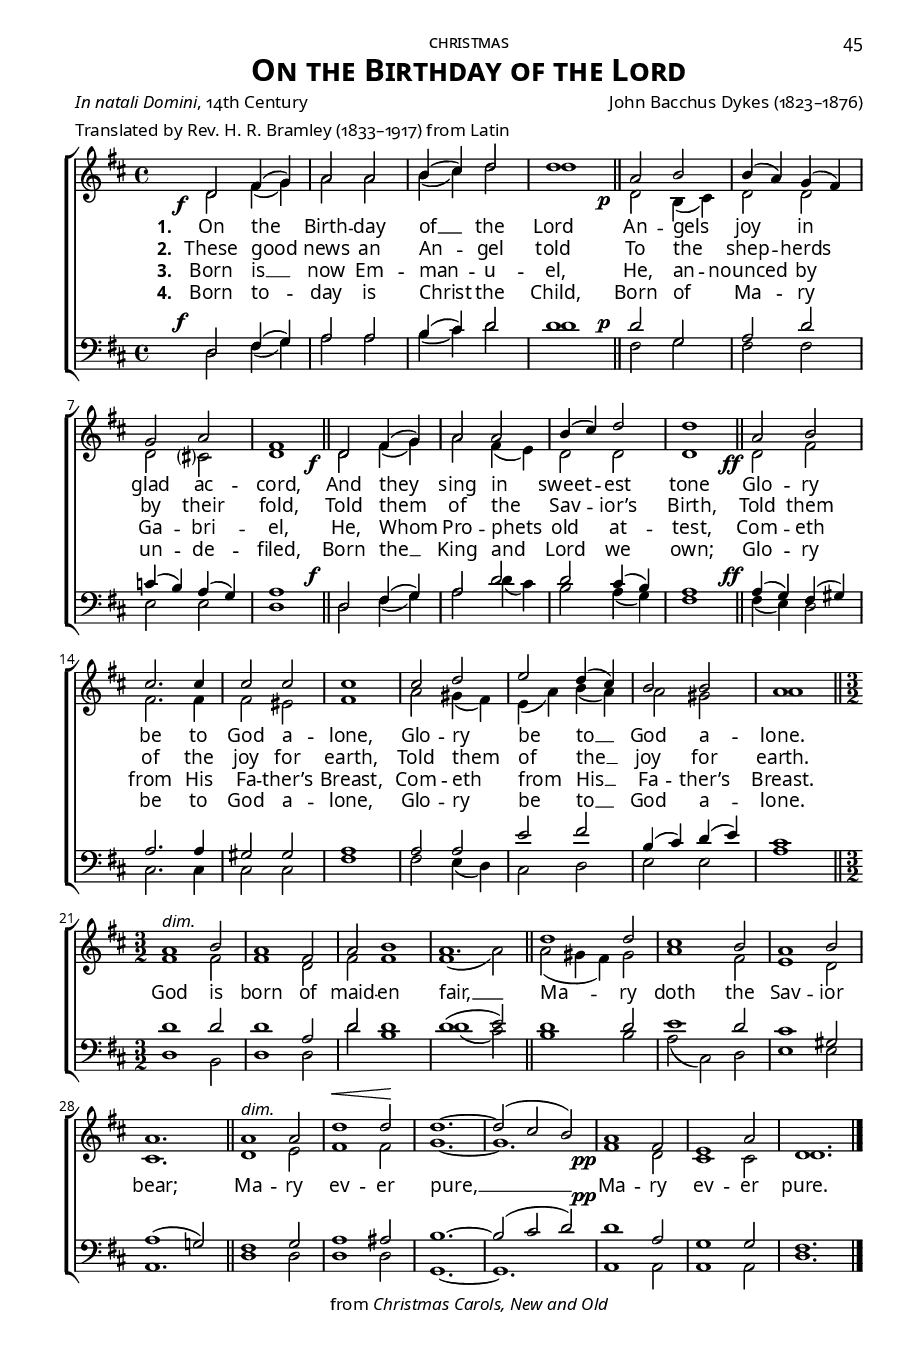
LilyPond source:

\version "2.14.2"
\include "util.ly"
\header {
  title = \markup{\override #'(font-name . "Garamond Premier Pro Semibold"){ \abs-fontsize #15 \smallCapsOldStyle"On the Birthday of the Lord"}}
  poet = \markup\concat{\italic"In natali Domini" \oldStyleNum", 14th Century"}
  meter = \markup\oldStyleNum"Translated by Rev. H. R. Bramley (1833–1917) from Latin"
  composer = \markup\oldStyleNum"John Bacchus Dykes (1823–1876)"
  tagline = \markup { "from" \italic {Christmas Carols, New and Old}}
}
\paper {
  %print-all-headers = ##t
  paper-height = 9\in
  paper-width = 6\in
  indent = 0\in
  %system-system-spacing = #'((basic-distance . 10) (padding . 0))
  system-system-spacing =
    #'((basic-distance . 0)
       (minimum-distance . 0)
       (padding . -15)
       (stretchability . 100))
  ragged-last-bottom = ##f
  ragged-bottom = ##f
  two-sided = ##t
  inner-margin = 0.5\in
  outer-margin = 0.25\in
  top-margin = 0.25\in
  bottom-margin = 0.25\in
  first-page-number = #045
  print-first-page-number = ##t
  headerLine = \markup{\override #'(font-name . "Garamond Premier Pro") \smallCapsOldStyle"christmas"}
  oddHeaderMarkup = \markup\fill-line{
     \override #'(font-name . "Garamond Premier Pro")\abs-fontsize #8.5
     \combine 
        \fill-line{"" \on-the-fly #print-page-number-check-first
        \oldStylePageNum""
        }
        \fill-line{\headerLine}
  }
  evenHeaderMarkup = \markup {
     \override #'(font-name . "Garamond Premier Pro")\abs-fontsize #8.5
     \combine
        \on-the-fly #print-page-number-check-first
        \oldStylePageNum""
        \fill-line{\headerLine}
  }
}
#(set-global-staff-size 15) \paper{ #(define fonts (make-pango-font-tree "GoudyOlSt BT" "Garamond Premier Pro" "Garamond Premier Pro" (/ 15 20))) }
global = {
  \key d \major
  \time 4/4
  \override DynamicLineSpanner #'staff-padding = #0.0
  \override DynamicLineSpanner #'Y-extent = #'(1 . 1)
  \override DynamicText #'X-offset = #-4
}

sopMusic = \relative c' {
  d2_\f fis4( g) |
  a2 a |
  b4( cis) d2 |
  d1 \bar "||"
  a2_\p b |
  b4( a) g( fis) |
  
  g2 a |
  fis1 \bar "||"
  d2_\f fis4( g) |
  a2 a |
  b4( cis) d2 |
  d1 \bar "||"
  
  a2_\ff b |
  cis2. cis4 |
  cis2 cis |
  cis1 |
  cis2 d |
  e d4( cis) |
  b2 b |
  a1 \bar "||"
  \time 3/2 \break
  a1^\markup\italic"dim." b2 |
  a1 fis2 |
  a2 b1 |
  a1. \bar "||"
  
  d1 d2 |
  cis1 b2 |
  a1 b2 |
  a1. \bar "||"
  a1^\markup\italic"dim." a2 |
  
  d1^\< d2\! |
  d1.~ |
  d2( cis b) |
  a1_\pp fis2 e1 a2 |
  d,1. \bar "|."
}
sopWords = \lyricmode {
  \repeat unfold 42 { \skip 1 }
%  Ma -- ry
}

altoMusic = \relative c' {
  d2 fis4( g) |
  a2 a |
  b4( cis) d2 |
  d1 \bar "||"
  d,2 b4( cis) |
  d2 d |
  
  d cis? |
  d1 \bar "||"
  d2 fis4( g) |
  a2 fis4( e) |
  d2 d |
  d1 \bar "||"
  
  d2 fis |
  fis2. fis4 |
  fis2 eis |
  fis1 |
  a2 gis4( fis) |
  e( a) b( a) |
  
  a2 gis |
  a1 \bar "||"
  \time 3/2
  fis1 fis2 |
  fis1 d2 |
  fis2 fis1 |
  fis1( a2) \bar "||"
  
  a2( gis4 fis) gis2 |
  a1 fis2 |
  e1 d2 |
  cis1. \bar "||"
  d1 e2 |
  
  fis1 fis2 |
  g1.~ g1. |
  fis1 d2 |
  cis1 cis2 |
  d1. \bar "|."
}
altoWords = \lyricmode {
  \dropLyricsIX
  \set stanza = #"1. "
  On the Birth -- day of __ \set associatedVoice = "sopranos" the Lord \unset associatedVoice
  An -- gels joy in glad ac -- cord,
  And they sing in sweet -- est tone
  Glo -- ry be to God a -- lone,
  
  Glo -- ry be \set associatedVoice = "sopranos" to __ God a -- lone. \unset associatedVoice
  
  God is born of maid -- en fair, __
  Ma -- ry doth the Sav -- ior bear;
  \set associatedVoice = "sopranos"
  Ma -- ry ev -- er pure, __
  Ma -- ry ev -- er pure.
}
altoWordsII = \lyricmode {
  \dropLyricsIX
%\markup\italic
  \set stanza = #"2. "
  These good news an An -- \set associatedVoice = "sopranos" gel told \unset associatedVoice
  To the shep -- herds by their fold,
  Told them of the Sav -- ior’s Birth,
  Told them of the joy for earth,
  Told them of \set associatedVoice = "sopranos" the __ joy for earth.
}
altoWordsIII = \lyricmode {
  \dropLyricsIX
  \set stanza = #"3. "
  Born is __ now Em -- man -- \set associatedVoice = "sopranos" u -- el, \unset associatedVoice
  He, an -- nounced by Ga -- bri -- el,
  He, Whom Pro -- phets old at -- test,
  Com -- eth from His Fa -- ther’s Breast,
  Com -- eth from \set associatedVoice = "sopranos" His __ Fa -- ther’s Breast.
}
altoWordsIV = \lyricmode {
  \dropLyricsIX
  \set stanza = #"4. "
  Born to -- day is Christ \set associatedVoice = "sopranos" the Child, \unset associatedVoice
  Born of Ma -- ry un -- de -- filed,
  Born the __ King and Lord we own;
  Glo -- ry be to God a -- lone,
  Glo -- ry be \set associatedVoice = "sopranos" to __ God a -- lone.
}
altoWordsV = \lyricmode {
  \set stanza = #"5. "
  \set ignoreMelismata = ##t
}
altoWordsVI = \lyricmode {
  \set stanza = #"6. "
  \set ignoreMelismata = ##t
}
tenorMusic = \relative c {
  d2^\f fis4( g) |
  a2 a |
  b4( cis) d2 |
  d1 \bar "||"
  
  d2^\p g, |
  a d |
  
  c4( b) a( g) |
  a1 \bar "||"
  d,2^\f fis4( g) |
  a2 d |
  d cis4( b) |
  a1 \bar "||"
  
  a4(^\ff g) fis( gis) |
  a2. a4 |
  gis2 gis |
  a1 |
  a2 a |
  e' fis |
  
  b,4( cis) d( e) |
  cis1 \bar "||"
  \time 3/2
  d1 d2 |
  d1 a2 |
  d2 d1 |
  d1( e2) \bar "||"
  
  d1 d2 |
  e1 d2 |
  cis1 gis2 |
  a1( g!2) \bar "||"
  fis1 g2 |
  
  a1 ais2 |
  b1.~ |
  b2( cis d) |
  d1^\pp a2 |
  g1 g2 |
  fis1. \bar "|."
}
tenorWords = \lyricmode {
  \repeat unfold 42 { \skip 1 }
  %Ma -- ry
}

bassMusic = \relative c {
  d2 fis4( g) |
  a2 a |
  b4( cis) d2 |
  d1 \bar "||"
  fis,2 g |
  fis fis |
  
  e e |
  d1 \bar "||"
  d2 fis4( g) |
  a2 d4( cis) |
  b2 a4( g) |
  fis1 \bar "||"
  
  fis4( e) d2 |
  cis2. cis4 |
  cis2 cis |
  fis1 |
  fis2 e4( d) |
  cis2 d |
  
  e e |
  a1 \bar "||"
  \time 3/2
  d,1 b2 |
  d1 d2 |
  d'2 b1 |
  d1( cis2) \bar "||"
  
  b1 b2 |
  a2( cis,) d |
  e1 e2 |
  a,1. \bar "||"
  d1 d2 |
  
  d1 d2 |
  g,1.~ |
  g |
  a1 a2 |
  a1 a2 |
  d1. \bar "|."
}
bassWords = \lyricmode {

}

pianoRH = \relative c' {
  
}
pianoLH = \relative c' {
  
}

\score {
  <<
   \new ChoirStaff <<
    \new Staff = women <<
      \new Voice = "sopranos" { \voiceOne << \global \sopMusic >> }
      \new Voice = "altos" { \voiceTwo << \global \altoMusic >> }
    >>
    \new Lyrics \with { alignAboveContext = #"women" \override VerticalAxisGroup #'nonstaff-relatedstaff-spacing = #'((basic-distance . 0) (padding . -1))} \lyricsto "sopranos" \sopWords
     \new Lyrics = "altosVI"  \with { alignBelowContext = #"women" \override VerticalAxisGroup #'nonstaff-relatedstaff-spacing = #'((basic-distance . 0))} \lyricsto "altos" \altoWordsVI
    \new Lyrics = "altosV"  \with { alignBelowContext = #"women" \override VerticalAxisGroup #'nonstaff-relatedstaff-spacing = #'((basic-distance . 0))} \lyricsto "altos" \altoWordsV
    \new Lyrics = "altosIV"  \with { alignBelowContext = #"women" \override VerticalAxisGroup #'nonstaff-relatedstaff-spacing = #'((basic-distance . 0))} \lyricsto "altos" \altoWordsIV
    \new Lyrics = "altosIII"  \with { alignBelowContext = #"women" \override VerticalAxisGroup #'nonstaff-relatedstaff-spacing = #'((basic-distance . 0))} \lyricsto "altos" \altoWordsIII
    \new Lyrics = "altosII"  \with { alignBelowContext = #"women" \override VerticalAxisGroup #'nonstaff-relatedstaff-spacing = #'((basic-distance . 0))} \lyricsto "altos" \altoWordsII
    \new Lyrics = "altos"  \with { alignBelowContext = #"women" \override VerticalAxisGroup #'nonstaff-relatedstaff-spacing = #'((padding . -0.5))} \lyricsto "altos" \altoWords
   \new Staff = men <<
      \clef bass
      \new Voice = "tenors" { \voiceOne << \global \tenorMusic >> }
      \new Voice = "basses" { \voiceTwo << \global \bassMusic >> }
    >>
    \new Lyrics \with { alignAboveContext = #"men" \override VerticalAxisGroup #'nonstaff-relatedstaff-spacing = #'((basic-distance . 0) (padding . -1)) } \lyricsto "tenors" \tenorWords
    \new Lyrics \with { alignBelowContext = #"men" \override VerticalAxisGroup #'nonstaff-relatedstaff-spacing = #'((basic-distance . 0)) } \lyricsto "basses" \bassWords
  >>
%    \new PianoStaff << \new Staff { \new Voice { \pianoRH } } \new Staff { \clef "bass" \pianoLH } >>
  >>
  \layout {
    \context {
      \Score
      %\override SpacingSpanner #'base-shortest-duration = #(ly:make-moment 1 8)
      %\override SpacingSpanner #'common-shortest-duration = #(ly:make-moment 1 4)
    }
    \context {
      % Remove all empty staves
      % \Staff \RemoveEmptyStaves \override VerticalAxisGroup #'remove-first = ##t
    }
    \context {
      \Lyrics
      \override LyricText #'X-offset = #center-on-word
    }
  }
}

